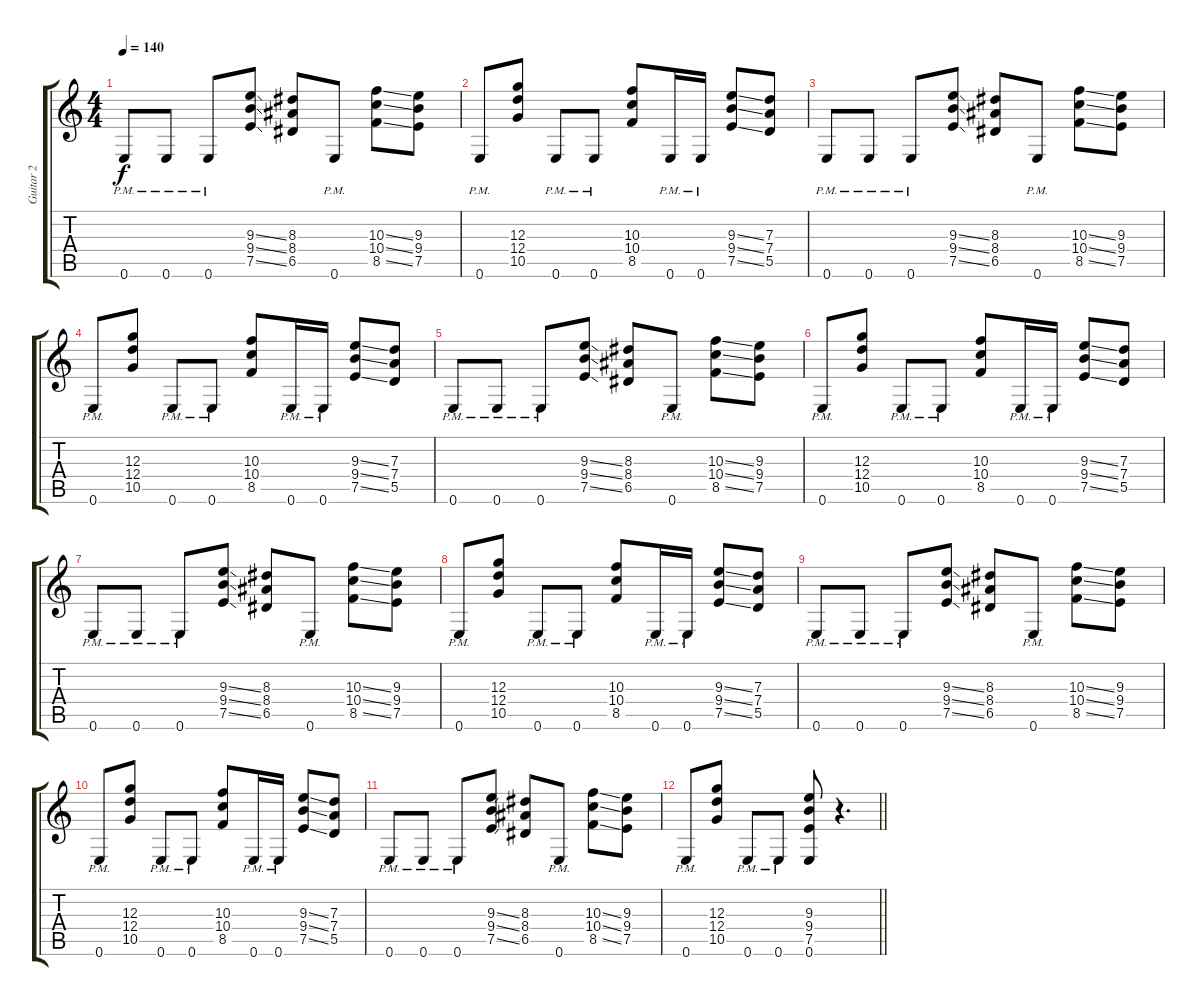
\track ("Guitar 2" "Guitar 2") {instrument distortionguitar}
\staff {score tabs}
\tuning (E4 B3 G3 D3 A2 E2) {hide}
\ts (4 4)
\tempo 140
\clef g2
\ks c
0.6{pm}.8{dy f} 0.6{pm}.8 0.6{pm}.8 (9.3{ss} 9.4{ss} 7.5{ss}).8 (8.3 8.4 6.5).8 0.6{pm}.8 (10.3{ss} 10.4{ss} 8.5{ss}).8 (9.3 9.4 7.5).8 |
0.6{pm}.8 (12.3 12.4 10.5).8 0.6{pm}.8 0.6{pm}.8 (10.3 10.4 8.5).8 0.6{pm}.16 0.6{pm}.16 (9.3{ss} 9.4{ss} 7.5{ss}).8 (7.3 7.4 5.5).8 |
0.6{pm}.8 0.6{pm}.8 0.6{pm}.8 (9.3{ss} 9.4{ss} 7.5{ss}).8 (8.3 8.4 6.5).8 0.6{pm}.8 (10.3{ss} 10.4{ss} 8.5{ss}).8 (9.3 9.4 7.5).8 |
0.6{pm}.8 (12.3 12.4 10.5).8 0.6{pm}.8 0.6{pm}.8 (10.3 10.4 8.5).8 0.6{pm}.16 0.6{pm}.16 (9.3{ss} 9.4{ss} 7.5{ss}).8 (7.3 7.4 5.5).8 |
0.6{pm}.8 0.6{pm}.8 0.6{pm}.8 (9.3{ss} 9.4{ss} 7.5{ss}).8 (8.3 8.4 6.5).8 0.6{pm}.8 (10.3{ss} 10.4{ss} 8.5{ss}).8 (9.3 9.4 7.5).8 |
0.6{pm}.8 (12.3 12.4 10.5).8 0.6{pm}.8 0.6{pm}.8 (10.3 10.4 8.5).8 0.6{pm}.16 0.6{pm}.16 (9.3{ss} 9.4{ss} 7.5{ss}).8 (7.3 7.4 5.5).8 |
0.6{pm}.8 0.6{pm}.8 0.6{pm}.8 (9.3{ss} 9.4{ss} 7.5{ss}).8 (8.3 8.4 6.5).8 0.6{pm}.8 (10.3{ss} 10.4{ss} 8.5{ss}).8 (9.3 9.4 7.5).8 |
0.6{pm}.8 (12.3 12.4 10.5).8 0.6{pm}.8 0.6{pm}.8 (10.3 10.4 8.5).8 0.6{pm}.16 0.6{pm}.16 (9.3{ss} 9.4{ss} 7.5{ss}).8 (7.3 7.4 5.5).8 |
0.6{pm}.8 0.6{pm}.8 0.6{pm}.8 (9.3{ss} 9.4{ss} 7.5{ss}).8 (8.3 8.4 6.5).8 0.6{pm}.8 (10.3{ss} 10.4{ss} 8.5{ss}).8 (9.3 9.4 7.5).8 |
0.6{pm}.8 (12.3 12.4 10.5).8 0.6{pm}.8 0.6{pm}.8 (10.3 10.4 8.5).8 0.6{pm}.16 0.6{pm}.16 (9.3{ss} 9.4{ss} 7.5{ss}).8 (7.3 7.4 5.5).8 |
0.6{pm}.8 0.6{pm}.8 0.6{pm}.8 (9.3{ss} 9.4{ss} 7.5{ss}).8 (8.3 8.4 6.5).8 0.6{pm}.8 (10.3{ss} 10.4{ss} 8.5{ss}).8 (9.3 9.4 7.5).8 |
\barLineRight lightlight
0.6{pm}.8 (12.3 12.4 10.5).8 0.6{pm}.8 0.6{pm}.8 (9.3 9.4 7.5 0.6).8 r.4{d}
